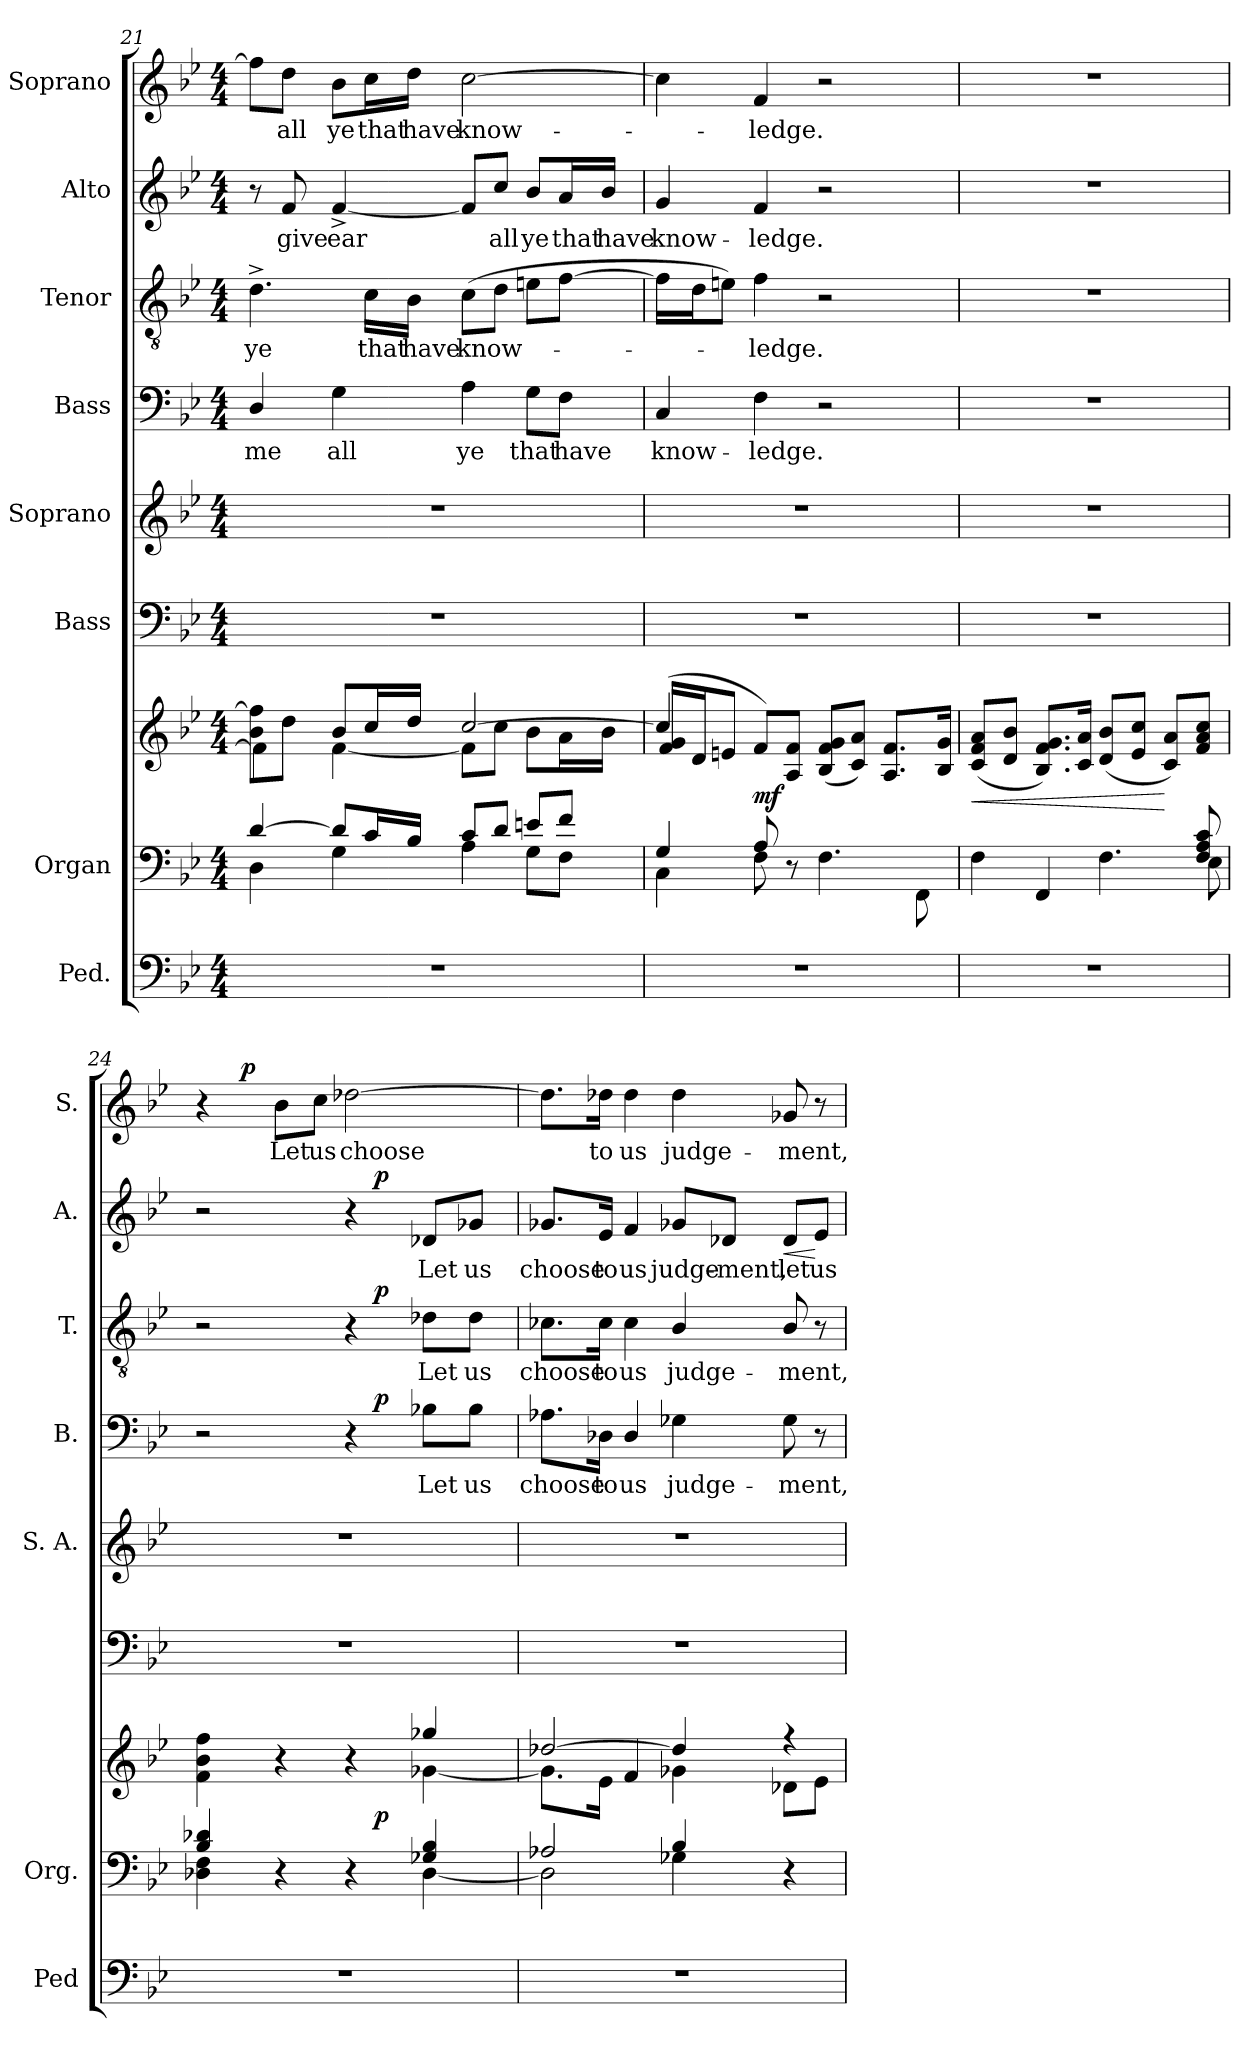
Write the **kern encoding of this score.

**kern	**kern	**kern	**dynam	**kern	**kern	**kern	**text	**dynam	**kern	**text	**dynam	**kern	**text	**dynam	**kern	**text	**dynam
*part8	*part7	*part7	*part7	*part6	*part5	*part4	*part4	*part4	*part3	*part3	*part3	*part2	*part2	*part2	*part1	*part1	*part1
*staff9	*staff8	*staff7	*staff7/8	*staff6	*staff5	*staff4	*staff4	*staff4	*staff3	*staff3	*staff3	*staff2	*staff2	*staff2	*staff1	*staff1	*staff1
*I"Ped.	*I"Organ	*	*	*I"Bass	*I"Soprano	*I"Bass	*	*	*I"Tenor	*	*	*I"Alto	*	*	*I"Soprano	*	*
*I'Ped	*I'Org.	*	*	*	*I'S. A.	*I'B.	*	*	*I'T.	*	*	*I'A.	*	*	*I'S.	*	*
*clefF4	*clefF4	*clefG2	*	*clefF4	*clefG2	*clefF4	*	*	*clefGv2	*	*	*clefG2	*	*	*clefG2	*	*
*	*	*	*	*	*	*	*	*	*ITrd7c12	*	*	*	*	*	*	*	*
*k[b-e-]	*k[b-e-]	*k[b-e-]	*	*k[b-e-]	*k[b-e-]	*k[b-e-]	*	*	*k[b-e-]	*	*	*k[b-e-]	*	*	*k[b-e-]	*	*
*B-:	*B-:	*B-:	*	*B-:	*B-:	*B-:	*	*	*B-:	*	*	*B-:	*	*	*B-:	*	*
*M4/4	*M4/4	*M4/4	*	*M4/4	*M4/4	*M4/4	*	*	*M4/4	*	*	*M4/4	*	*	*M4/4	*	*
=21	=21	=21	=21	=21	=21	=21	=21	=21	=21	=21	=21	=21	=21	=21	=21	=21	=21
*	*^	*^	*	*	*	*	*	*	*	*	*	*	*	*	*	*	*
!	!	!	!	!	!	!	!	!	!LO:LY:b:color=#000000	!	!	!	!	!	!	!	!	!	!
!	!	!	!	!	!	!	!	!	!	!	!	!LO:LY:b:color=#000000	!	!	!	!	!	!	!
1r	[4di/	4Di\	8b-i\ 8ffi]\L	4fi\]	.	1r	1r	4Di/	me	.	4.D^i\	ye	.	8r	.	.	8ffi\L]	.	.
!	!	!	!	!	!	!	!	!	!	!	!	!	!	!	!LO:LY:b:color=#000000	!	!	!	!
!	!	!	!	!	!	!	!	!	!	!	!	!	!	!	!	!	!	!LO:LY:b:color=#000000	!
.	.	.	8ddi\J	.	.	.	.	.	.	.	.	.	.	8fi/	give	.	8ddi\J	all	.
!	!	!	!	!	!	!	!	!	!LO:LY:b:color=#000000	!	!	!	!	!	!	!	!	!	!
!	!	!	!	!	!	!	!	!	!	!	!	!	!	!	!LO:LY:b:color=#000000	!	!	!	!
!	!	!	!	!	!	!	!	!	!	!	!	!	!	!	!	!	!	!LO:LY:b:color=#000000	!
.	8di/L]	4Gi\	8b-i/L	[4fi\	.	.	.	4Gi\	all	.	.	.	.	[4f^i/	ear	.	8b-i\L	ye	.
!	!	!	!	!	!	!	!	!	!	!	!	!LO:LY:b:color=#000000	!	!	!	!	!	!	!
!	!	!	!	!	!	!	!	!	!	!	!	!	!	!	!	!	!	!LO:LY:b:color=#000000	!
.	16ci/L	.	16cci/L	.	.	.	.	.	.	.	16Ci\LL	that	.	.	.	.	16cci\L	that	.
!	!	!	!	!	!	!	!	!	!	!	!	!LO:LY:b:color=#000000	!	!	!	!	!	!	!
!	!	!	!	!	!	!	!	!	!	!	!	!	!	!	!	!	!	!LO:LY:b:color=#000000	!
.	16B-i/JJ	.	16ddi/JJ	.	.	.	.	.	.	.	16BB-i\JJ	have	.	.	.	.	16ddi\JJ	have	.
!	!	!	!	!	!	!	!	!	!LO:LY:b:color=#000000	!	!	!	!	!	!	!	!	!	!
!	!	!	!	!	!	!	!	!	!	!	!	!LO:LY:b:color=#000000	!	!	!	!	!	!	!
!	!	!	!	!	!	!	!	!	!	!	!	!	!	!	!	!	!	!LO:LY:b:color=#000000	!
.	8ci/L	4Ai\	[2cci/	8fi\L]	.	.	.	4Ai\	ye	.	(8Ci\L	know-	.	8fi/L]	.	.	[2cci\	know-	.
!	!	!	!	!	!	!	!	!	!	!	!	!	!	!	!LO:LY:b:color=#000000	!	!	!	!
.	8di/J	.	.	8cci\J	.	.	.	.	.	.	8Di\J	.	.	8cci/J	all	.	.	.	.
!	!	!	!	!	!	!	!	!	!LO:LY:b:color=#000000	!	!	!	!	!	!	!	!	!	!
!	!	!	!	!	!	!	!	!	!	!	!	!	!	!	!LO:LY:b:color=#000000	!	!	!	!
.	8eni/L	8Gi\L	.	8b-i\L	.	.	.	8Gi\L	that	.	8Eni\L	.	.	8b-i/L	ye	.	.	.	.
!	!	!	!	!	!	!	!	!	!LO:LY:b:color=#000000	!	!	!	!	!	!	!	!	!	!
!	!	!	!	!	!	!	!	!	!	!	!	!	!	!	!LO:LY:b:color=#000000	!	!	!	!
.	8fi/J	8Fi\J	.	16ai\L	.	.	.	8Fi\J	have	.	[8Fi\J	.	.	16ai/L	that	.	.	.	.
!	!	!	!	!	!	!	!	!	!	!	!	!	!	!	!LO:LY:b:color=#000000	!	!	!	!
.	.	.	.	16b-i\JJ	.	.	.	.	.	.	.	.	.	16b-i/JJ	have	.	.	.	.
=22	=22	=22	=22	=22	=22	=22	=22	=22	=22	=22	=22	=22	=22	=22	=22	=22	=22	=22	=22
!	!	!	!	!	!	!	!	!	!LO:LY:b:color=#000000	!	!	!	!	!	!	!	!	!	!
!	!	!	!	!	!	!	!	!	!	!	!	!	!	!	!LO:LY:b:color=#000000	!	!	!	!
1r	4Gi/	4Ci\	(4cci/]	16fi/ 16gi/LL	.	1r	1r	4Ci/	know-	.	16Fi\LL]	.	.	4gi/	know-	.	4cci\]	.	.
.	.	.	.	16di/J	.	.	.	.	.	.	16Di\J	.	.	.	.	.	.	.	.
.	.	.	.	8eni/J	.	.	.	.	.	.	8Eni\J)	.	.	.	.	.	.	.	.
!	!	!	!	!	!	!	!	!	!LO:LY:b:color=#000000	!	!	!	!	!	!	!	!	!	!
!	!	!	!	!	!	!	!	!	!	!	!	!LO:LY:b:color=#000000	!	!	!	!	!	!	!
!	!	!	!	!	!	!	!	!	!	!	!	!	!	!	!LO:LY:b:color=#000000	!	!	!	!
!	!	!	!	!	!	!	!	!	!	!	!	!	!	!	!	!	!	!LO:LY:b:color=#000000	!
.	8Ai/	8Fi\	8fi/L)	2.ryy	mf	.	.	4Fi\	-ledge.	.	4Fi\	-ledge.	.	4fi/	-ledge.	.	4fi/	-ledge.	.
.	8r	8ryy	8Ai/ 8fi/J	.	.	.	.	.	.	.	.	.	.	.	.	.	.	.	.
.	2ryy	4.Fi\	(8B-i/ 8fi/ 8gi/L	.	.	.	.	2r	.	.	2r	.	.	2r	.	.	2r	.	.
.	.	.	8ci/ 8ai/J)	.	.	.	.	.	.	.	.	.	.	.	.	.	.	.	.
.	.	.	8.Ai/ 8.fi/L	.	.	.	.	.	.	.	.	.	.	.	.	.	.	.	.
.	.	8FFi\	.	.	.	.	.	.	.	.	.	.	.	.	.	.	.	.	.
.	.	.	16B-i/ 16gi/Jk	.	.	.	.	.	.	.	.	.	.	.	.	.	.	.	.
*	*	*	*v	*v	*	*	*	*	*	*	*	*	*	*	*	*	*	*	*
=23	=23	=23	=23	=23	=23	=23	=23	=23	=23	=23	=23	=23	=23	=23	=23	=23	=23	=23
!	!	!	!	!LO:HP:b	!	!	!	!	!	!	!	!	!	!	!	!	!	!
1r	2.ryy	4Fi\	(8ci/ 8fi/ 8ai/L	<	1r	1r	1r	.	.	1r	.	.	1r	.	.	1r	.	.
.	.	.	8di/ 8b-i/J	.	.	.	.	.	.	.	.	.	.	.	.	.	.	.
.	.	4FFi/	8.B-i/ 8.fi/ 8.gi/L)	.	.	.	.	.	.	.	.	.	.	.	.	.	.	.
.	.	.	16ci/ 16ai/Jk	.	.	.	.	.	.	.	.	.	.	.	.	.	.	.
.	.	4.Fi\	(8di/ 8b-i/L	.	.	.	.	.	.	.	.	.	.	.	.	.	.	.
.	.	.	8e-i/ 8cci/J	.	.	.	.	.	.	.	.	.	.	.	.	.	.	.
.	8ryy	.	8ci/ 8ai/L)	[	.	.	.	.	.	.	.	.	.	.	.	.	.	.
.	8Fi/ 8Ai 8ci	8E-i\	8fi/ 8ai/ 8cci/J	.	.	.	.	.	.	.	.	.	.	.	.	.	.	.
!!LO:PB:g=z
=24	=24	=24	=24	=24	=24	=24	=24	=24	=24	=24	=24	=24	=24	=24	=24	=24	=24	=24
*	*	*	*^	*	*	*	*^	*	*	*^	*	*	*^	*	*	*^	*	*
*	*	*	*	*^	*	*	*	*	*	*	*	*	*	*	*	*	*	*	*	*	*	*	*
1r	4B-i/ 4d-Xi	4D-Xi\ 4Fi	4fi\ 4b-i 4ffi	2.ryy	2ryy	.	1r	1r	2r	2ryy	.	.	2r	2ryy	.	.	2r	2ryy	.	.	4r	16ryy	.	.
.	.	.	.	.	.	.	.	.	.	.	.	.	.	.	.	.	.	.	.	.	.	32ryy	.	.
.	.	.	.	.	.	.	.	.	.	.	.	.	.	.	.	.	.	.	.	.	.	64ryy	.	.
.	.	.	.	.	.	.	.	.	.	.	.	.	.	.	.	.	.	.	.	.	.	1024ryy	.	.
.	.	.	.	.	.	.	.	.	.	.	.	.	.	.	.	.	.	.	.	.	.	2ryy	.	p
!	!	!	!	!	!	!	!	!	!	!	!	!	!	!	!	!	!	!	!	!	!	!	!LO:LY:b:color=#000000	!
.	4r	4ryy	4r	.	.	.	.	.	.	.	.	.	.	.	.	.	.	.	.	.	8b-i\L	.	Let	.
!	!	!	!	!	!	!	!	!	!	!	!	!	!	!	!	!	!	!	!	!	!	!	!LO:LY:b:color=#000000	!
.	.	.	.	.	.	.	.	.	.	.	.	.	.	.	.	.	.	.	.	.	8cci\J	.	us	.
!	!	!	!	!	!	!	!	!	!	!	!	!	!	!	!	!	!	!	!	!	!	!	!LO:LY:b:color=#000000	!
.	4r	4ryy	4r	.	16ryy	.	.	.	4r	16ryy	.	.	4r	16ryy	.	.	4r	16ryy	.	.	[2dd-Xi\	.	choose	.
.	.	.	.	.	128..ryy	.	.	.	.	128..ryy	.	.	.	128..ryy	.	.	.	128..ryy	.	.	.	.	.	.
.	.	.	.	.	4ryy	p	.	.	.	4ryy	.	p	.	4ryy	.	p	.	4ryy	.	p	.	.	.	.
.	.	.	.	.	.	.	.	.	.	.	.	.	.	.	.	.	.	.	.	.	.	4ryy	.	.
!	!	!	!	!	!	!	!	!	!	!	!LO:LY:b:color=#000000	!	!	!	!	!	!	!	!	!	!	!	!	!
!	!	!	!	!	!	!	!	!	!	!	!	!	!	!	!LO:LY:b:color=#000000	!	!	!	!	!	!	!	!	!
!	!	!	!	!	!	!	!	!	!	!	!	!	!	!	!	!	!	!	!LO:LY:b:color=#000000	!	!	!	!	!
.	4G-Xi/ 4B-i	[4D-i\	4gg-Xi/	[4g-Xi\	.	.	.	.	8B-Xi\L	.	Let	.	8D-Xi\L	.	Let	.	8d-Xi/L	.	Let	.	.	.	.	.
.	.	.	.	.	8ryy	.	.	.	.	8ryy	.	.	.	8ryy	.	.	.	8ryy	.	.	.	.	.	.
.	.	.	.	.	.	.	.	.	.	.	.	.	.	.	.	.	.	.	.	.	.	8ryy	.	.
!	!	!	!	!	!	!	!	!	!	!	!LO:LY:b:color=#000000	!	!	!	!	!	!	!	!	!	!	!	!	!
!	!	!	!	!	!	!	!	!	!	!	!	!	!	!	!LO:LY:b:color=#000000	!	!	!	!	!	!	!	!	!
!	!	!	!	!	!	!	!	!	!	!	!	!	!	!	!	!	!	!	!LO:LY:b:color=#000000	!	!	!	!	!
.	.	.	.	.	.	.	.	.	8B-i\J	.	us	.	8D-i\J	.	us	.	8g-Xi/J	.	us	.	.	.	.	.
.	.	.	.	.	32ryy	.	.	.	.	32ryy	.	.	.	32ryy	.	.	.	32ryy	.	.	.	.	.	.
.	.	.	.	.	64ryy	.	.	.	.	64ryy	.	.	.	64ryy	.	.	.	64ryy	.	.	.	.	.	.
.	.	.	.	.	.	.	.	.	.	.	.	.	.	.	.	.	.	.	.	.	.	128...ryy	.	.
.	.	.	.	.	512ryy	.	.	.	.	512ryy	.	.	.	512ryy	.	.	.	512ryy	.	.	.	.	.	.
*	*	*	*	*	*	*	*	*	*v	*v	*	*	*	*	*	*	*v	*v	*	*	*v	*v	*	*
*	*	*	*	*v	*v	*	*	*	*	*	*	*v	*v	*	*	*	*	*	*	*	*
=25	=25	=25	=25	=25	=25	=25	=25	=25	=25	=25	=25	=25	=25	=25	=25	=25	=25	=25	=25
*	*	*	*	*^	*	*	*	*^	*	*	*^	*	*	*^	*	*	*^	*	*
!	!	!	!	!	!	!	!	!	!	!	!LO:LY:b:color=#000000	!	!	!	!	!	!	!	!	!	!	!	!	!
*	*	*	*	*	*	*	*	*	*v	*v	*	*	*	*	*	*	*v	*v	*	*	*v	*v	*	*
*	*	*	*	*v	*v	*	*	*	*	*	*	*v	*v	*	*	*	*	*	*	*	*
*	*	*	*	*^	*	*	*	*^	*	*	*^	*	*	*^	*	*	*^	*	*
!	!	!	!	!	!	!	!	!	!	!	!	!	!	!	!LO:LY:b:color=#000000	!	!	!	!	!	!	!	!	!
*	*	*	*	*	*	*	*	*	*v	*v	*	*	*	*	*	*	*v	*v	*	*	*v	*v	*	*
*	*	*	*	*v	*v	*	*	*	*	*	*	*v	*v	*	*	*	*	*	*	*	*
*	*	*	*	*^	*	*	*	*^	*	*	*^	*	*	*^	*	*	*^	*	*
!	!	!	!	!	!	!	!	!	!	!	!	!	!	!	!	!	!	!	!LO:LY:b:color=#000000	!	!	!	!	!
*	*	*	*	*	*	*	*	*	*v	*v	*	*	*	*	*	*	*v	*v	*	*	*v	*v	*	*
*	*	*	*	*v	*v	*	*	*	*	*	*	*v	*v	*	*	*	*	*	*	*	*
1r	2A-Xi/	2D-i\]	[2dd-Xi/	8.g-i\L]	.	1r	1r	8.A-Xi\L	choose	.	8.C-Xi\L	choose	.	8.g-Xi/L	choose	.	8.dd-i\L]	.	.
!	!	!	!	!	!	!	!	!	!LO:LY:b:color=#000000	!	!	!	!	!	!	!	!	!	!
!	!	!	!	!	!	!	!	!	!	!	!	!LO:LY:b:color=#000000	!	!	!	!	!	!	!
!	!	!	!	!	!	!	!	!	!	!	!	!	!	!	!LO:LY:b:color=#000000	!	!	!	!
!	!	!	!	!	!	!	!	!	!	!	!	!	!	!	!	!	!	!LO:LY:b:color=#000000	!
.	.	.	.	16e-i\Jk	.	.	.	16D-Xi\Jk	to	.	16C-i\Jk	to	.	16e-i/Jk	to	.	16dd-Xi\Jk	to	.
!	!	!	!	!	!	!	!	!	!LO:LY:b:color=#000000	!	!	!	!	!	!	!	!	!	!
!	!	!	!	!	!	!	!	!	!	!	!	!LO:LY:b:color=#000000	!	!	!	!	!	!	!
!	!	!	!	!	!	!	!	!	!	!	!	!	!	!	!LO:LY:b:color=#000000	!	!	!	!
!	!	!	!	!	!	!	!	!	!	!	!	!	!	!	!	!	!	!LO:LY:b:color=#000000	!
.	.	.	.	4fi/	.	.	.	4D-i/	us	.	4C-i\	us	.	4fi/	us	.	4dd-i\	us	.
!	!	!	!	!	!	!	!	!	!LO:LY:b:color=#000000	!	!	!	!	!	!	!	!	!	!
!	!	!	!	!	!	!	!	!	!	!	!	!LO:LY:b:color=#000000	!	!	!	!	!	!	!
!	!	!	!	!	!	!	!	!	!	!	!	!	!	!	!LO:LY:b:color=#000000	!	!	!	!
!	!	!	!	!	!	!	!	!	!	!	!	!	!	!	!	!	!	!LO:LY:b:color=#000000	!
.	4B-i/	4G-Xi\	4dd-i/]	4g-Xi\	.	.	.	4G-Xi\	judge-	.	4BB-i/	judge-	.	8g-Xi/L	judge-	.	4dd-i\	judge-	.
!	!	!	!	!	!	!	!	!	!	!	!	!	!	!	!LO:LY:b:color=#000000	!	!	!	!
.	.	.	.	.	.	.	.	.	.	.	.	.	.	8d-Xi/J	-ment,	.	.	.	.
!	!	!	!	!	!	!	!	!	!LO:LY:b:color=#000000	!	!	!	!	!	!	!	!	!	!
!	!	!	!	!	!	!	!	!	!	!	!	!LO:LY:b:color=#000000	!	!	!	!	!	!	!
!	!	!	!	!	!	!	!	!	!	!	!	!	!	!	!LO:LY:b:color=#000000	!LO:HP:b	!	!	!
!	!	!	!	!	!	!	!	!	!	!	!	!	!	!	!	!	!	!LO:LY:b:color=#000000	!
.	4r	4ryy	4r	8d-Xi\L	.	.	.	8G-i\	-ment,	.	8BB-i/	-ment,	.	8d-i/L	let	<	8g-Xi/	-ment,	.
!	!	!	!	!	!	!	!	!	!	!	!	!	!	!	!LO:LY:b:color=#000000	!	!	!	!
.	.	.	.	8e-i\J	.	.	.	8r	.	.	8r	.	.	8e-i/J	us	[	8r	.	.
*	*v	*v	*	*	*	*	*	*	*	*	*	*	*	*	*	*	*	*	*
*	*	*v	*v	*	*	*	*	*	*	*	*	*	*	*	*	*	*	*
=	=	=	=	=	=	=	=	=	=	=	=	=	=	=	=	=	=
*-	*-	*-	*-	*-	*-	*-	*-	*-	*-	*-	*-	*-	*-	*-	*-	*-	*-
